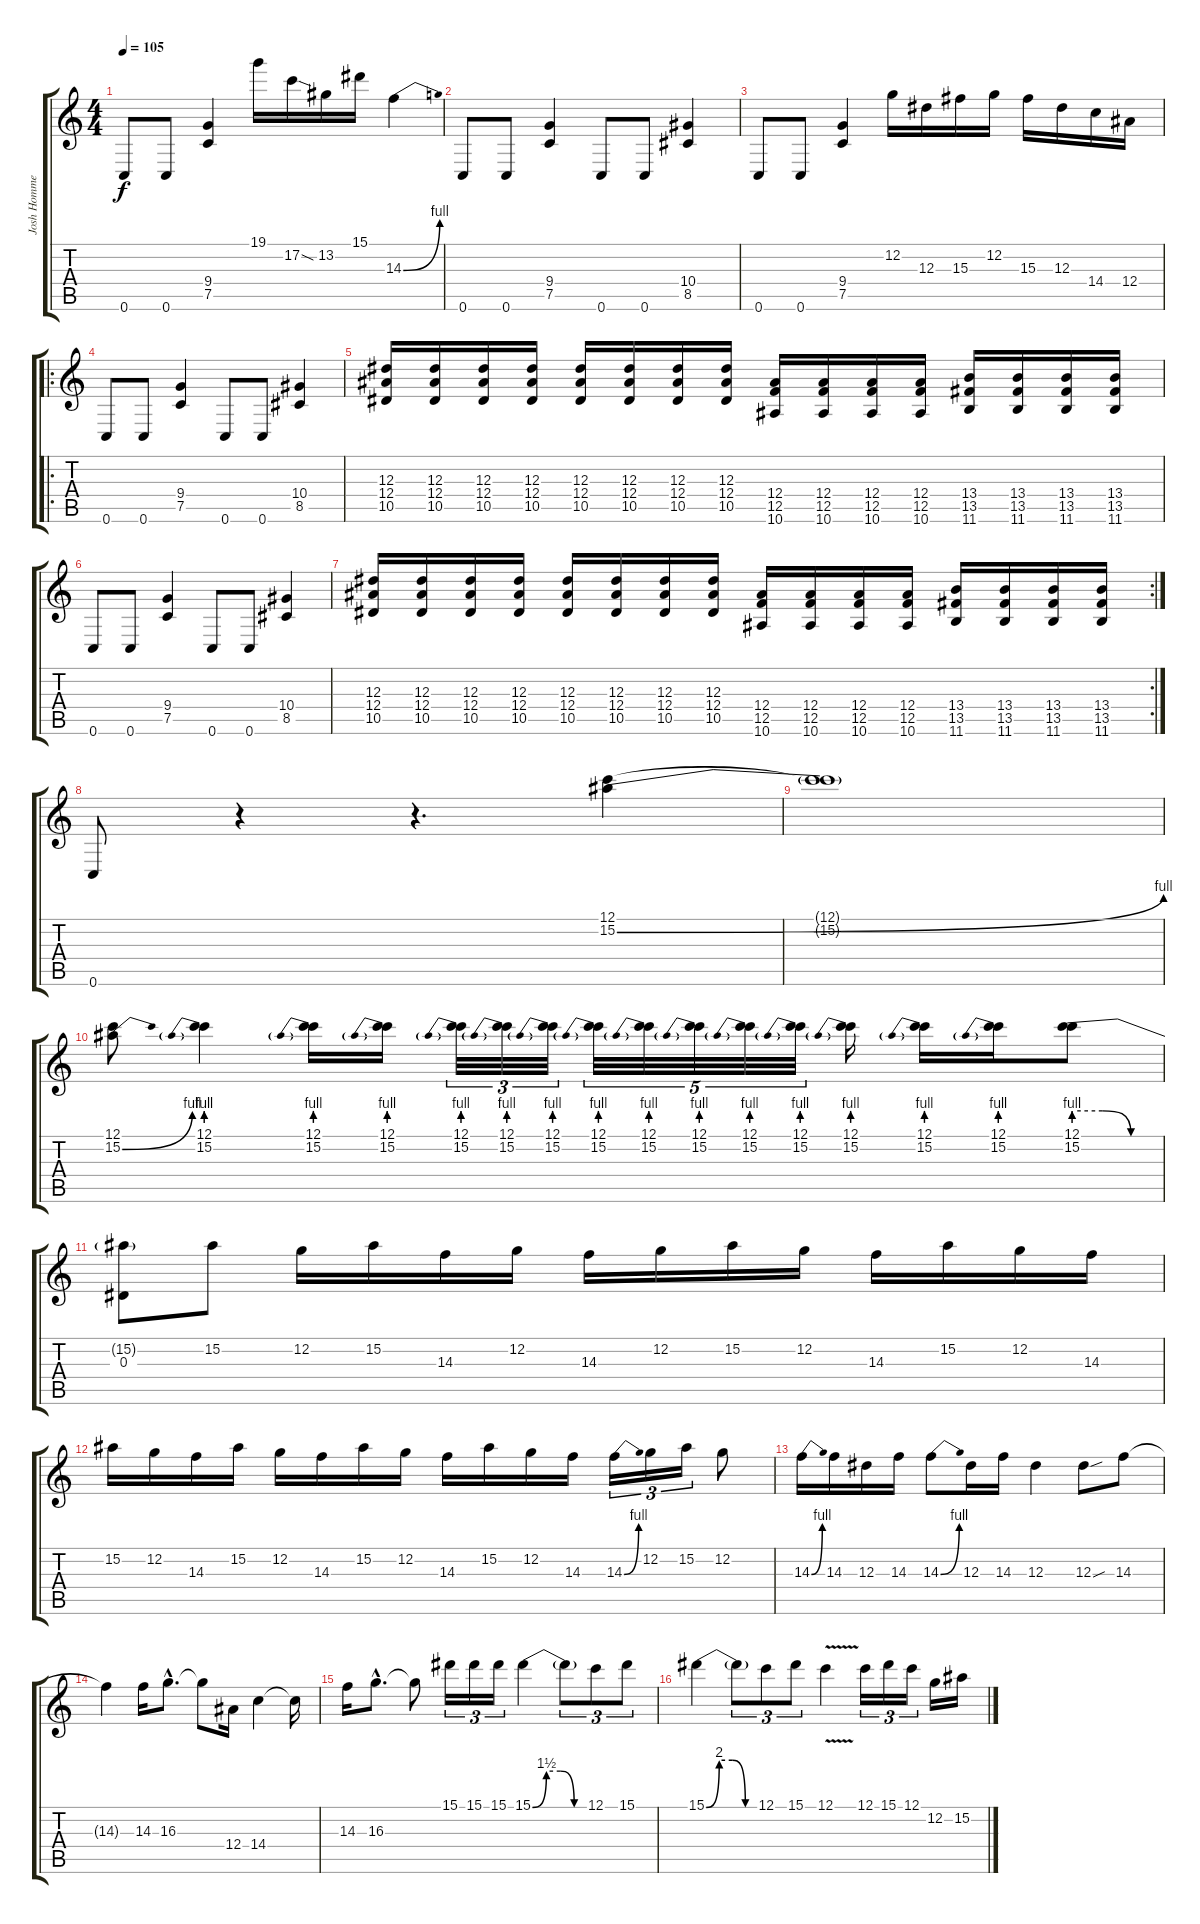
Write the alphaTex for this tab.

\track ("Josh Homme" "Josh Homme") {instrument overdrivenguitar}
\staff {score tabs}
\tuning (C4 G3 Eb3 Bb2 F2 C2) {hide}
\ts (4 4)
\tempo 105
\clef g2
\ks c
0.6.8{dy f} 0.6.8 (9.4 7.5).4 19.1.16 17.2{sod}.16 13.2.16 15.1.16 14.3{be (bend 0 0 60 4)}.4 |
0.6.8 0.6.8 (9.4 7.5).4 0.6.8 0.6.8 (10.4 8.5).4 |
0.6.8 0.6.8 (9.4 7.5).4 12.2.16 12.3.16 15.3.16 12.2.16 15.3.16 12.3.16 14.4.16 12.4.16 |
\ro
0.6.8 0.6.8 (9.4 7.5).4 0.6.8 0.6.8 (10.4 8.5).4 |
(12.3 12.4 10.5).16 (12.3 12.4 10.5).16 (12.3 12.4 10.5).16 (12.3 12.4 10.5).16 (12.3 12.4 10.5).16 (12.3 12.4 10.5).16 (12.3 12.4 10.5).16 (12.3 12.4 10.5).16 (12.4 12.5 10.6).16 (12.4 12.5 10.6).16 (12.4 12.5 10.6).16 (12.4 12.5 10.6).16 (13.4 13.5 11.6).16 (13.4 13.5 11.6).16 (13.4 13.5 11.6).16 (13.4 13.5 11.6).16 |
0.6.8 0.6.8 (9.4 7.5).4 0.6.8 0.6.8 (10.4 8.5).4 |
\rc 2
(12.3 12.4 10.5).16 (12.3 12.4 10.5).16 (12.3 12.4 10.5).16 (12.3 12.4 10.5).16 (12.3 12.4 10.5).16 (12.3 12.4 10.5).16 (12.3 12.4 10.5).16 (12.3 12.4 10.5).16 (12.4 12.5 10.6).16 (12.4 12.5 10.6).16 (12.4 12.5 10.6).16 (12.4 12.5 10.6).16 (13.4 13.5 11.6).16 (13.4 13.5 11.6).16 (13.4 13.5 11.6).16 (13.4 13.5 11.6).16 |
0.6.8 r.4 r.4{d} (12.1 15.2{be (bend 0 0 60 4)}).4 |
(12.1{t} 15.2{t}).1 |
(12.1 15.2{be (bend 0 0 60 4)}).8 (12.1 15.2{be (prebend 0 4 60 4)}).4 (12.1 15.2{be (prebend 0 4 60 4)}).16 (12.1 15.2{be (prebend 0 4 60 4)}).16 (12.1 15.2{be (prebend 0 4 60 4)}).32{tu (3 2)} (12.1 15.2{be (prebend 0 4 60 4)}).32{tu (3 2)} (12.1 15.2{be (prebend 0 4 60 4)}).32{tu (3 2)} (12.1 15.2{be (prebend 0 4 60 4)}).32{tu (5 4)} (12.1 15.2{be (prebend 0 4 60 4)}).32{tu (5 4)} (12.1 15.2{be (prebend 0 4 60 4)}).32{tu (5 4)} (12.1 15.2{be (prebend 0 4 60 4)}).32{tu (5 4)} (12.1 15.2{be (prebend 0 4 60 4)}).32{tu (5 4)} (12.1 15.2{be (prebend 0 4 60 4)}).16 (12.1 15.2{be (prebend 0 4 60 4)}).16 (12.1 15.2{be (prebend 0 4 60 4)}).16 (12.1 15.2{be (custom 0 4 20 4 40 0 60 0)}).8 |
(15.2{t} 0.3).8 15.2.8 12.2.16 15.2.16 14.3.16 12.2.16 14.3.16 12.2.16 15.2.16 12.2.16 14.3.16 15.2.16 12.2.16 14.3.16 |
15.2.16 12.2.16 14.3.16 15.2.16 12.2.16 14.3.16 15.2.16 12.2.16 14.3.16 15.2.16 12.2.16 14.3.16 14.3{be (bend 0 0 60 4)}.16{tu (3 2)} 12.2.16{tu (3 2)} 15.2.16{tu (3 2)} 12.2.8 |
14.3{be (bend 0 0 60 4)}.16 14.3.16 12.3.16 14.3.16 14.3{be (bend 0 0 60 4)}.8 12.3.16 14.3.16 12.3.4 12.3{sou}.8 14.3.8 |
14.3{t}.4 14.3.16 16.3{hac}.8{d} 16.3{t}.8 12.4.16 14.4.4 14.4{t}.16 |
14.3.16 16.3{hac}.8{d} 16.3{t}.8 15.1.16{tu (3 2)} 15.1.16{tu (3 2)} 15.1.16{tu (3 2)} 15.1{be (custom 0 0 15 6 30 6 45 0 60 0)}.4 15.1{t}.8{tu (3 2)} 12.1.8{tu (3 2)} 15.1.8{tu (3 2)} |
15.1{be (custom 0 0 15 8 30 8 45 0 60 0)}.4 15.1{t}.8{tu (3 2)} 12.1.8{tu (3 2)} 15.1.8{tu (3 2)} 12.1{v}.4 12.1.16{tu (3 2)} 15.1.16{tu (3 2)} 12.1.16{tu (3 2)} 12.2.16 15.2.16
